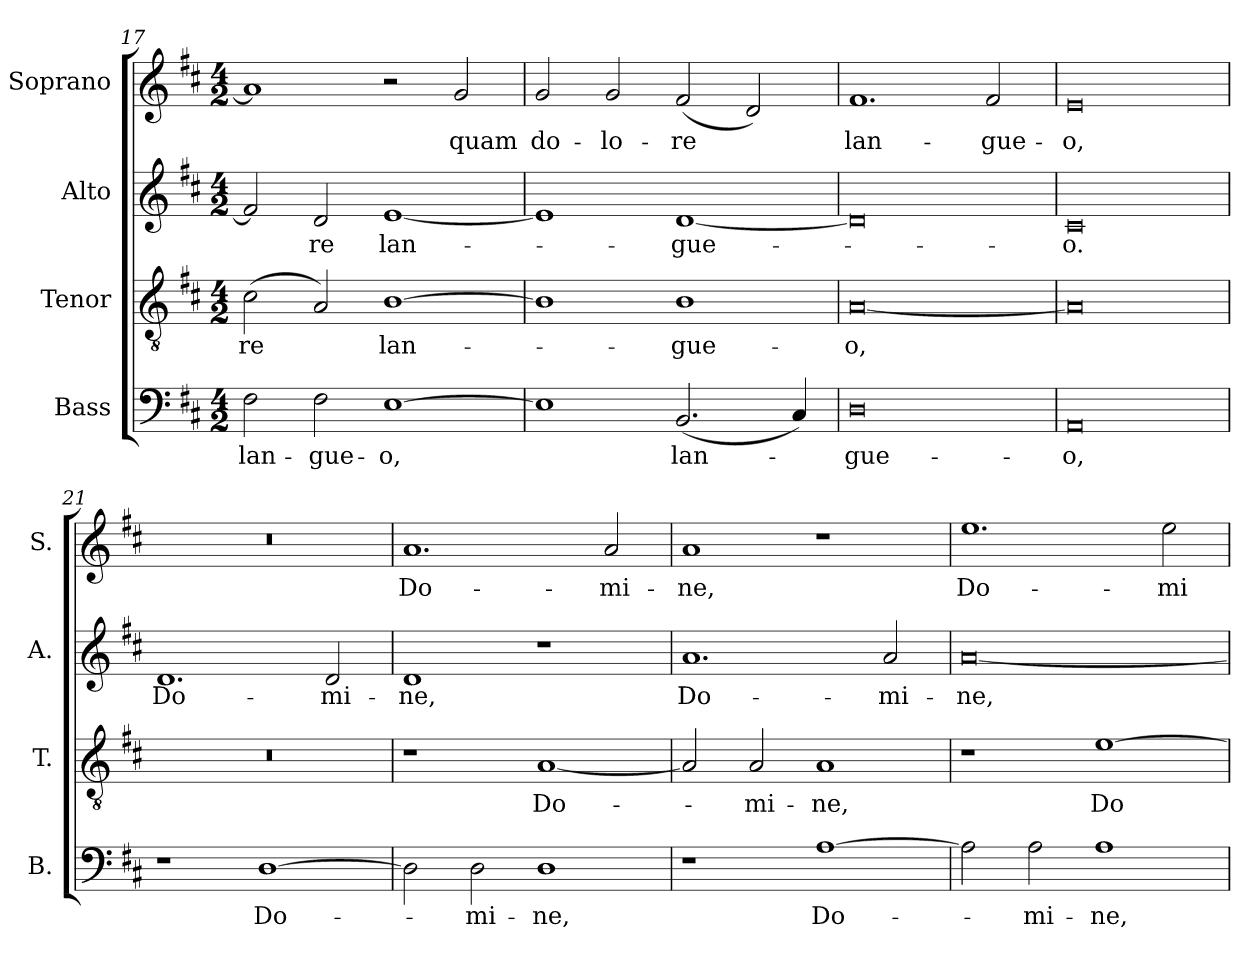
**kern	**text	**kern	**text	**kern	**text	**kern	**text
*part4	*part4	*part3	*part3	*part2	*part2	*part1	*part1
*staff4	*staff4	*staff3	*staff3	*staff2	*staff2	*staff1	*staff1
*I"Bass	*	*I"Tenor	*	*I"Alto	*	*I"Soprano	*
*I'B.	*	*I'T.	*	*I'A.	*	*I'S.	*
*clefF4	*	*clefGv2	*	*clefG2	*	*clefG2	*
*	*	*ITrd7c12	*	*	*	*	*
*k[f#c#]	*	*k[f#c#]	*	*k[f#c#]	*	*k[f#c#]	*
*D:	*	*D:	*	*D:	*	*D:	*
*M4/2	*	*M4/2	*	*M4/2	*	*M4/2	*
=17	=17	=17	=17	=17	=17	=17	=17
!	!LO:LY:b:color=#000000	!	!	!	!	!	!
!	!	!	!LO:LY:b:color=#000000	!	!	!	!
2F#i\	lan-	(2C#i\	-re	2f#i/]	.	1ai]	.
!	!LO:LY:b:color=#000000	!	!	!	!	!	!
!	!	!	!	!	!LO:LY:b:color=#000000	!	!
2F#i\	-gue-	2AAi/)	.	2di/	-re	.	.
!	!LO:LY:b:color=#000000	!	!	!	!	!	!
!	!	!	!LO:LY:b:color=#000000	!	!	!	!
!	!	!	!	!	!LO:LY:b:color=#000000	!	!
[1Ei	-o,	[1BBi	lan-	[1ei	lan-	2r	.
!	!	!	!	!	!	!	!LO:LY:b:color=#000000
.	.	.	.	.	.	2gi/	quam
=18	=18	=18	=18	=18	=18	=18	=18
!	!	!	!	!	!	!	!LO:LY:b:color=#000000
1Ei]	.	1BBi]	.	1ei]	.	2gi/	do-
!	!	!	!	!	!	!	!LO:LY:b:color=#000000
.	.	.	.	.	.	2gi/	-lo-
!	!LO:LY:b:color=#000000	!	!	!	!	!	!
!	!	!	!LO:LY:b:color=#000000	!	!	!	!
!	!	!	!	!	!LO:LY:b:color=#000000	!	!
!	!	!	!	!	!	!	!LO:LY:b:color=#000000
(2.BBi/	lan-	1BBi	-gue-	[1di	-gue-	(2f#i/	-re
.	.	.	.	.	.	2di/)	.
4C#i/)	.	.	.	.	.	.	.
=19	=19	=19	=19	=19	=19	=19	=19
!	!LO:LY:b:color=#000000	!	!	!	!	!	!
!	!	!	!LO:LY:b:color=#000000	!	!	!	!
!	!	!	!	!	!	!	!LO:LY:b:color=#000000
0Di	-gue-	[0AAi	-o,	0di]	.	1.f#i	lan-
!	!	!	!	!	!	!	!LO:LY:b:color=#000000
.	.	.	.	.	.	2f#i/	-gue-
=20	=20	=20	=20	=20	=20	=20	=20
!	!LO:LY:b:color=#000000	!	!	!	!	!	!
!	!	!	!	!	!LO:LY:b:color=#000000	!	!
!	!	!	!	!	!	!	!LO:LY:b:color=#000000
0AAi	-o,	0AAi]	.	0c#i	-o.	0ei	-o,
=21	=21	=21	=21	=21	=21	=21	=21
!	!	!LO:N:vis=1	!	!	!	!	!
!	!	!	!	!	!LO:LY:b:color=#000000	!LO:N:vis=1	!
1r	.	0r	.	1.di	Do-	0r	.
!	!LO:LY:b:color=#000000	!	!	!	!	!	!
[1Di	Do-	.	.	.	.	.	.
!	!	!	!	!	!LO:LY:b:color=#000000	!	!
.	.	.	.	2di/	-mi-	.	.
!!LO:PB:g=z
=22	=22	=22	=22	=22	=22	=22	=22
!	!	!	!	!	!LO:LY:b:color=#000000	!	!
!	!	!	!	!	!	!	!LO:LY:b:color=#000000
2Di\]	.	1r	.	1di	-ne,	1.ai	Do-
!	!LO:LY:b:color=#000000	!	!	!	!	!	!
2Di\	-mi-	.	.	.	.	.	.
!	!LO:LY:b:color=#000000	!	!	!	!	!	!
!	!	!	!LO:LY:b:color=#000000	!	!	!	!
1Di	-ne,	[1AAi	Do-	1r	.	.	.
!	!	!	!	!	!	!	!LO:LY:b:color=#000000
.	.	.	.	.	.	2ai/	-mi-
=23	=23	=23	=23	=23	=23	=23	=23
!	!	!	!	!	!LO:LY:b:color=#000000	!	!
!	!	!	!	!	!	!	!LO:LY:b:color=#000000
1r	.	2AAi/]	.	1.ai	Do-	1ai	-ne,
!	!	!	!LO:LY:b:color=#000000	!	!	!	!
.	.	2AAi/	-mi-	.	.	.	.
!	!LO:LY:b:color=#000000	!	!	!	!	!	!
!	!	!	!LO:LY:b:color=#000000	!	!	!	!
[1Ai	Do-	1AAi	-ne,	.	.	1r	.
!	!	!	!	!	!LO:LY:b:color=#000000	!	!
.	.	.	.	2ai/	-mi-	.	.
=24	=24	=24	=24	=24	=24	=24	=24
!	!	!	!	!	!LO:LY:b:color=#000000	!	!
!	!	!	!	!	!	!	!LO:LY:b:color=#000000
2Ai\]	.	1r	.	[0ai	-ne,	1.eei	Do-
!	!LO:LY:b:color=#000000	!	!	!	!	!	!
2Ai\	-mi-	.	.	.	.	.	.
!	!LO:LY:b:color=#000000	!	!	!	!	!	!
!	!	!	!LO:LY:b:color=#000000	!	!	!	!
1Ai	-ne,	[1Ei	Do-	.	.	.	.
!	!	!	!	!	!	!	!LO:LY:b:color=#000000
.	.	.	.	.	.	2eei\	-mi-
=	=	=	=	=	=	=	=
*-	*-	*-	*-	*-	*-	*-	*-
